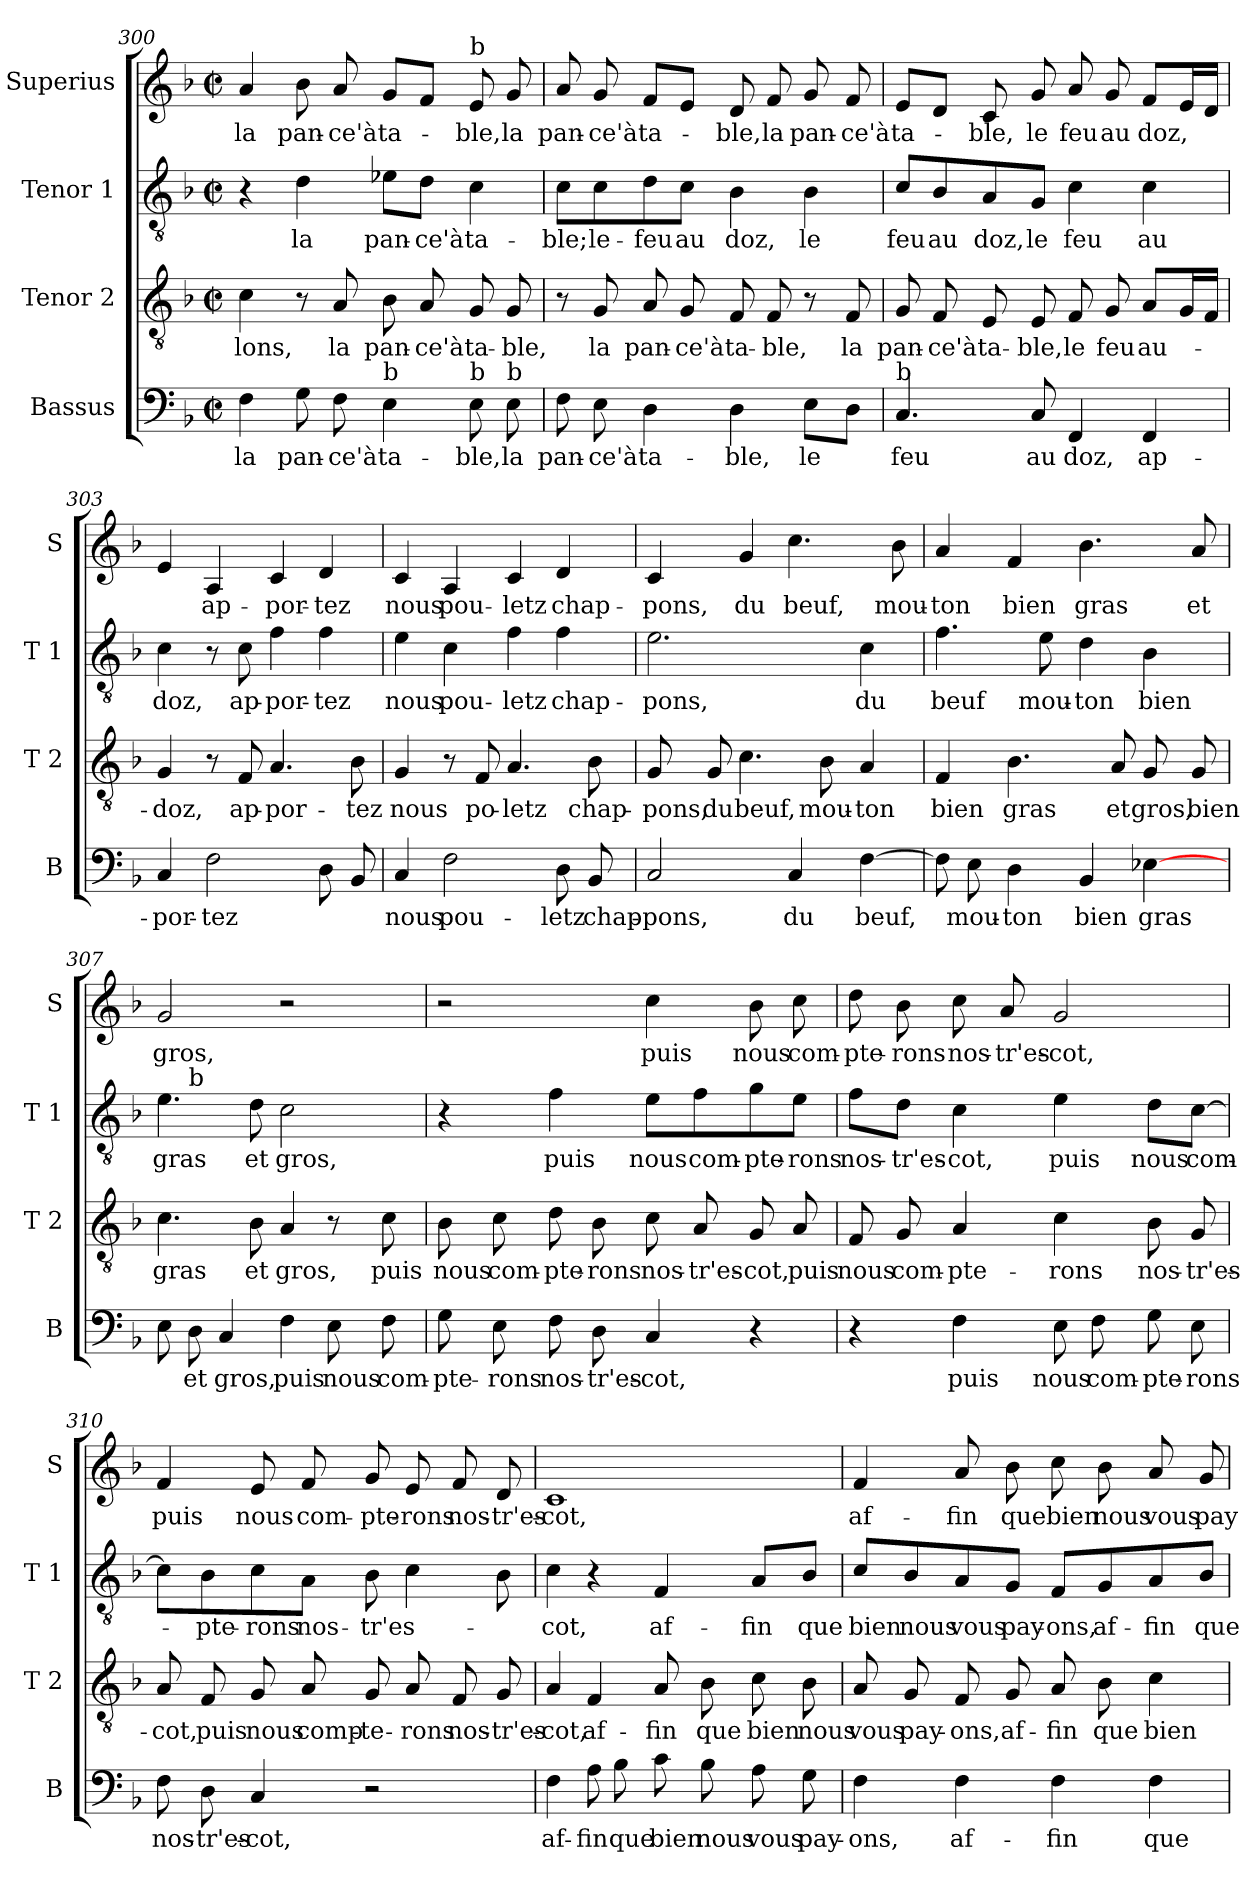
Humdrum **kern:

**kern	**text	**kern	**text	**kern	**text	**kern	**text
*part4	*part4	*part3	*part3	*part2	*part2	*part1	*part1
*staff4	*staff4	*staff3	*staff3	*staff2	*staff2	*staff1	*staff1
*I"Bassus	*	*I"Tenor 2	*	*I"Tenor 1	*	*I"Superius	*
*I'B	*	*I'T 2	*	*I'T 1	*	*I'S	*
*clefF4	*	*clefGv2	*	*clefGv2	*	*clefG2	*
*k[b-]	*	*k[b-]	*	*k[b-]	*	*k[b-]	*
*F:	*	*F:	*	*F:	*	*F:	*
*M2/2	*	*M2/2	*	*M2/2	*	*M2/2	*
*met(c|)	*	*met(c|)	*	*met(c|)	*	*met(c|)	*
=300	=300	=300	=300	=300	=300	=300	=300
!	!LO:LY:b	!	!LO:LY:b	!	!	!	!LO:LY:b
4F\	la	4c\	-lons,	4r	.	4a/	la
!	!LO:LY:b	!	!	!	!LO:LY:b	!	!LO:LY:b
8G\	pan-	8r	.	4d\	la	8b-\	pan-
!	!LO:LY:b	!	!LO:LY:b	!	!	!	!LO:LY:b
8F\	-ce'à	8A/	la	.	.	8a/	-ce'à
!LO:TX:a:t=b	!	!	!	!	!	!	!
!	!LO:LY:b	!	!LO:LY:b	!	!LO:LY:b	!	!LO:LY:b
4E\	ta-	8B-\	pan-	8e-X\L	pan-	8g/L	ta-
!	!	!	!LO:LY:b	!	!LO:LY:b	!	!
.	.	8A/	-ce'à	8d\J	-ce'à	8f/J	.
!	!	!	!	!	!	!LO:TX:a:t=b	!
!LO:TX:a:t=b	!	!	!	!	!	!	!
!	!LO:LY:b	!	!LO:LY:b	!	!LO:LY:b	!	!LO:LY:b
8E\	-ble,	8G/	ta-	4c\	ta-	8e/	-ble,
!LO:TX:a:t=b	!	!	!	!	!	!	!
!	!LO:LY:b	!	!LO:LY:b	!	!	!	!LO:LY:b
8E\	la	8G/	-ble,	.	.	8g/	la
!!LO:PB:g=z
=301	=301	=301	=301	=301	=301	=301	=301
!	!LO:LY:b	!	!	!	!LO:LY:b	!	!LO:LY:b
8F\	pan-	8r	.	8c\L	-ble;	8a/	pan-
!	!LO:LY:b	!	!LO:LY:b	!	!LO:LY:b	!	!LO:LY:b
8E\	-ce'à	8G/	la	8c\	le-	8g/	-ce'à
!	!LO:LY:b	!	!LO:LY:b	!	!LO:LY:b	!	!LO:LY:b
4D\	ta-	8A/	pan-	8d\	-feu	8f/L	ta-
!	!	!	!LO:LY:b	!	!LO:LY:b	!	!
.	.	8G/	-ce'à	8c\J	au	8e/J	.
!	!LO:LY:b	!	!LO:LY:b	!	!LO:LY:b	!	!LO:LY:b
4D\	-ble,	8F/	ta-	4B-\	doz,	8d/	-ble,
!	!	!	!LO:LY:b	!	!	!	!LO:LY:b
.	.	8F/	-ble,	.	.	8f/	la
!	!LO:LY:b	!	!	!	!LO:LY:b	!	!LO:LY:b
8E\L	le	8r	.	4B-\	le	8g/	pan-
!	!	!	!LO:LY:b	!	!	!	!LO:LY:b
8D\J	.	8F/	la	.	.	8f/	-ce'à
=302	=302	=302	=302	=302	=302	=302	=302
!LO:TX:a:t=b	!	!	!	!	!	!	!
!	!LO:LY:b	!	!LO:LY:b	!	!LO:LY:b	!	!LO:LY:b
4.C/	feu	8G/	pan-	8c/L	feu	8e/L	ta-
!	!	!	!LO:LY:b	!	!LO:LY:b	!	!
.	.	8F/	-ce'à	8B-/	au	8d/J	.
!	!	!	!LO:LY:b	!	!LO:LY:b	!	!LO:LY:b
.	.	8E/	ta-	8A/	doz,	8c/	-ble,
!	!LO:LY:b	!	!LO:LY:b	!	!LO:LY:b	!	!LO:LY:b
8C/	au	8E/	-ble,	8G/J	le	8g/	le
!	!LO:LY:b	!	!LO:LY:b	!	!LO:LY:b	!	!LO:LY:b
4FF/	doz,	8F/	le	4c\	feu	8a/	feu
!	!	!	!LO:LY:b	!	!	!	!LO:LY:b
.	.	8G/	feu	.	.	8g/	au
!	!LO:LY:b	!	!LO:LY:b	!	!LO:LY:b	!	!LO:LY:b
4FF/	ap-	8A/L	au-	4c\	au	8f/L	doz,
.	.	16G/L	.	.	.	16e/L	.
.	.	16F/JJ	.	.	.	16d/JJ	.
=303	=303	=303	=303	=303	=303	=303	=303
!	!LO:LY:b	!	!LO:LY:b	!	!LO:LY:b	!	!
4C/	-por-	4G/	-doz,	4c\	doz,	4e/	.
!	!LO:LY:b	!	!	!	!	!	!LO:LY:b
2F\	-tez	8r	.	8r	.	4A/	ap-
!	!	!	!LO:LY:b	!	!LO:LY:b	!	!
.	.	8F/	ap-	8c\	ap-	.	.
!	!	!	!LO:LY:b	!	!LO:LY:b	!	!LO:LY:b
.	.	4.A/	-por-	4f\	-por-	4c/	-por-
!	!	!	!	!	!LO:LY:b	!	!LO:LY:b
8D\	.	.	.	4f\	-tez	4d/	-tez
!	!	!	!LO:LY:b	!	!	!	!
8BB-/	.	8B-\	-tez	.	.	.	.
=304	=304	=304	=304	=304	=304	=304	=304
!	!LO:LY:b	!	!LO:LY:b	!	!LO:LY:b	!	!LO:LY:b
4C/	nous	4G/	nous	4e\	nous	4c/	nous
!	!LO:LY:b	!	!	!	!LO:LY:b	!	!LO:LY:b
2F\	pou-	8r	.	4c\	pou-	4A/	pou-
!	!	!	!LO:LY:b	!	!	!	!
.	.	8F/	po-	.	.	.	.
!	!	!	!LO:LY:b	!	!LO:LY:b	!	!LO:LY:b
.	.	4.A/	-letz	4f\	-letz	4c/	-letz
!	!LO:LY:b	!	!	!	!LO:LY:b	!	!LO:LY:b
8D\	-letz	.	.	4f\	chap-	4d/	chap-
!	!LO:LY:b	!	!LO:LY:b	!	!	!	!
8BB-/	chap-	8B-\	chap-	.	.	.	.
!!LO:LB:g=z
=305	=305	=305	=305	=305	=305	=305	=305
!	!LO:LY:b	!	!LO:LY:b	!	!LO:LY:b	!	!LO:LY:b
2C/	-pons,	8G/	-pons,	2.e\	-pons,	4c/	-pons,
!	!	!	!LO:LY:b	!	!	!	!
.	.	8G/	du	.	.	.	.
!	!	!	!LO:LY:b	!	!	!	!LO:LY:b
.	.	4.c\	beuf,	.	.	4g/	du
!	!LO:LY:b	!	!	!	!	!	!LO:LY:b
4C/	du	.	.	.	.	4.cc\	beuf,
!	!	!	!LO:LY:b	!	!	!	!
.	.	8B-\	mou-	.	.	.	.
!	!LO:LY:b	!	!LO:LY:b	!	!LO:LY:b	!	!
[4F\	beuf,	4A/	-ton	4c\	du	.	.
!	!	!	!	!	!	!	!LO:LY:b
.	.	.	.	.	.	8b-\	mou-
=306	=306	=306	=306	=306	=306	=306	=306
!	!	!	!LO:LY:b	!	!LO:LY:b	!	!LO:LY:b
8F\]	.	4F/	bien	4.f\	beuf	4a/	-ton
!	!LO:LY:b	!	!	!	!	!	!
8E\	mou-	.	.	.	.	.	.
!	!LO:LY:b	!	!LO:LY:b	!	!	!	!LO:LY:b
4D\	-ton	4.B-\	gras	.	.	4f/	bien
!	!	!	!	!	!LO:LY:b	!	!
.	.	.	.	8e\	mou-	.	.
!	!LO:LY:b	!	!	!	!LO:LY:b	!	!LO:LY:b
4BB-/	bien	.	.	4d\	-ton	4.b-\	gras
!	!	!	!LO:LY:b	!	!	!	!
.	.	8A/	et	.	.	.	.
!	!LO:LY:b	!	!LO:LY:b	!	!LO:LY:b	!	!
[4E-X\	gras	8G/	gros,	4B-\	bien	.	.
!	!	!	!LO:LY:b	!	!	!	!LO:LY:b
.	.	8G/	bien	.	.	8a/	et
=307	=307	=307	=307	=307	=307	=307	=307
!	!	!	!LO:LY:b	!	!LO:LY:b	!	!LO:LY:b
*	*	*	*	*^	*	*	*
8E\	.	4.c\	gras	4.e\	8ryy	gras	2g/	gros,
!	!	!	!	!	!LO:TX:a:t=b	!	!	!
!	!LO:LY:b	!	!	!	!	!	!	!
8D\	et	.	.	.	2..ryy	.	.	.
!	!LO:LY:b	!	!	!	!	!	!	!
4C/	gros,	.	.	.	.	.	.	.
!	!	!	!LO:LY:b	!	!	!LO:LY:b	!	!
.	.	8B-\	et	8d\	.	et	.	.
!	!LO:LY:b	!	!LO:LY:b	!	!	!LO:LY:b	!	!
4F\	puis	4A/	gros,	2c\	.	gros,	2r	.
!	!LO:LY:b	!	!	!	!	!	!	!
8E\	nous	8r	.	.	.	.	.	.
!	!LO:LY:b	!	!LO:LY:b	!	!	!	!	!
8F\	com-	8c\	puis	.	.	.	.	.
=308	=308	=308	=308	=308	=308	=308	=308	=308
!	!LO:LY:b	!	!LO:LY:b	!	!	!	!	!
*	*	*	*	*v	*v	*	*	*
8G\	-pte-	8B-\	nous	4r	.	2r	.
!	!LO:LY:b	!	!LO:LY:b	!	!	!	!
8E\	-rons	8c\	com-	.	.	.	.
!	!LO:LY:b	!	!LO:LY:b	!	!LO:LY:b	!	!
8F\	nos-	8d\	-pte-	4f\	puis	.	.
!	!LO:LY:b	!	!LO:LY:b	!	!	!	!
8D\	-tr'es-	8B-\	-rons	.	.	.	.
!	!LO:LY:b	!	!LO:LY:b	!	!LO:LY:b	!	!LO:LY:b
4C/	-cot,	8c\	nos-	8e\L	nous	4cc\	puis
!	!	!	!LO:LY:b	!	!LO:LY:b	!	!
.	.	8A/	-tr'es-	8f\	com-	.	.
!	!	!	!LO:LY:b	!	!LO:LY:b	!	!LO:LY:b
4r	.	8G/	-cot,	8g\	-pte-	8b-\	nous
!	!	!	!LO:LY:b	!	!LO:LY:b	!	!LO:LY:b
.	.	8A/	puis	8e\J	-rons	8cc\	com-
!!LO:LB:g=z
=309	=309	=309	=309	=309	=309	=309	=309
!	!	!	!LO:LY:b	!	!LO:LY:b	!	!LO:LY:b
4r	.	8F/	nous	8f\L	nos-	8dd\	-pte-
!	!	!	!LO:LY:b	!	!LO:LY:b	!	!LO:LY:b
.	.	8G/	com-	8d\J	-tr'es-	8b-\	-rons
!	!LO:LY:b	!	!LO:LY:b	!	!LO:LY:b	!	!LO:LY:b
4F\	puis	4A/	-pte-	4c\	-cot,	8cc\	nos-
!	!	!	!	!	!	!	!LO:LY:b
.	.	.	.	.	.	8a/	-tr'es-
!	!LO:LY:b	!	!LO:LY:b	!	!LO:LY:b	!	!LO:LY:b
8E\	nous	4c\	-rons	4e\	puis	2g/	-cot,
!	!LO:LY:b	!	!	!	!	!	!
8F\	com-	.	.	.	.	.	.
!	!LO:LY:b	!	!LO:LY:b	!	!LO:LY:b	!	!
8G\	-pte-	8B-\	nos-	8d\L	nous	.	.
!	!LO:LY:b	!	!LO:LY:b	!	!LO:LY:b	!	!
8E\	-rons	8G/	-tr'es-	[8c\J	com-	.	.
=310	=310	=310	=310	=310	=310	=310	=310
!	!LO:LY:b	!	!LO:LY:b	!	!	!	!LO:LY:b
8F\	nos-	8A/	-cot,	8c\L]	.	4f/	puis
!	!LO:LY:b	!	!LO:LY:b	!	!LO:LY:b	!	!
8D\	-tr'es-	8F/	puis	8B-\	-pte-	.	.
!	!LO:LY:b	!	!LO:LY:b	!	!LO:LY:b	!	!LO:LY:b
4C/	-cot,	8G/	nous	8c\	-rons	8e/	nous
!	!	!	!LO:LY:b	!	!LO:LY:b	!	!LO:LY:b
.	.	8A/	comp-	8A\J	nos-	8f/	com-
!	!	!	!LO:LY:b	!	!LO:LY:b	!	!LO:LY:b
2r	.	8G/	-te-	8B-\	-tr'es-	8g/	-pte-
!	!	!	!LO:LY:b	!	!	!	!LO:LY:b
.	.	8A/	-rons	4c\	.	8e/	-rons
!	!	!	!LO:LY:b	!	!	!	!LO:LY:b
.	.	8F/	nos-	.	.	8f/	nos-
!	!	!	!LO:LY:b	!	!	!	!LO:LY:b
.	.	8G/	-tr'es-	8B-\	.	8d/	-tr'es-
=311	=311	=311	=311	=311	=311	=311	=311
!	!LO:LY:b	!	!LO:LY:b	!	!LO:LY:b	!	!LO:LY:b
4F\	af-	4A/	-cot,	4c\	-cot,	1c	-cot,
!	!LO:LY:b	!	!LO:LY:b	!	!	!	!
8A\	-fin	4F/	af-	4r	.	.	.
!	!LO:LY:b	!	!	!	!	!	!
8B-\	que	.	.	.	.	.	.
!	!LO:LY:b	!	!LO:LY:b	!	!LO:LY:b	!	!
8c\	bien	8A/	-fin	4F/	af-	.	.
!	!LO:LY:b	!	!LO:LY:b	!	!	!	!
8B-\	nous	8B-\	que	.	.	.	.
!	!LO:LY:b	!	!LO:LY:b	!	!LO:LY:b	!	!
8A\	vous	8c\	bien	8A/L	-fin	.	.
!	!LO:LY:b	!	!LO:LY:b	!	!LO:LY:b	!	!
8G\	pay-	8B-\	nous	8B-/J	que	.	.
!!LO:LB:g=z
=312	=312	=312	=312	=312	=312	=312	=312
!	!LO:LY:b	!	!LO:LY:b	!	!LO:LY:b	!	!LO:LY:b
4F\	-ons,	8A/	vous	8c/L	bien	4f/	af-
!	!	!	!LO:LY:b	!	!LO:LY:b	!	!
.	.	8G/	pay-	8B-/	nous	.	.
!	!LO:LY:b	!	!LO:LY:b	!	!LO:LY:b	!	!LO:LY:b
4F\	af-	8F/	-ons,	8A/	vous	8a/	-fin
!	!	!	!LO:LY:b	!	!LO:LY:b	!	!LO:LY:b
.	.	8G/	af-	8G/J	pay-	8b-\	que
!	!LO:LY:b	!	!LO:LY:b	!	!LO:LY:b	!	!LO:LY:b
4F\	-fin	8A/	-fin	8F/L	-ons,	8cc\	bien
!	!	!	!LO:LY:b	!	!LO:LY:b	!	!LO:LY:b
.	.	8B-\	que	8G/	af-	8b-\	nous
!	!LO:LY:b	!	!LO:LY:b	!	!LO:LY:b	!	!LO:LY:b
4F\	que	4c\	bien	8A/	-fin	8a/	vous
!	!	!	!	!	!LO:LY:b	!	!LO:LY:b
.	.	.	.	8B-/J	que	8g/	pay-
=	=	=	=	=	=	=	=
*-	*-	*-	*-	*-	*-	*-	*-
